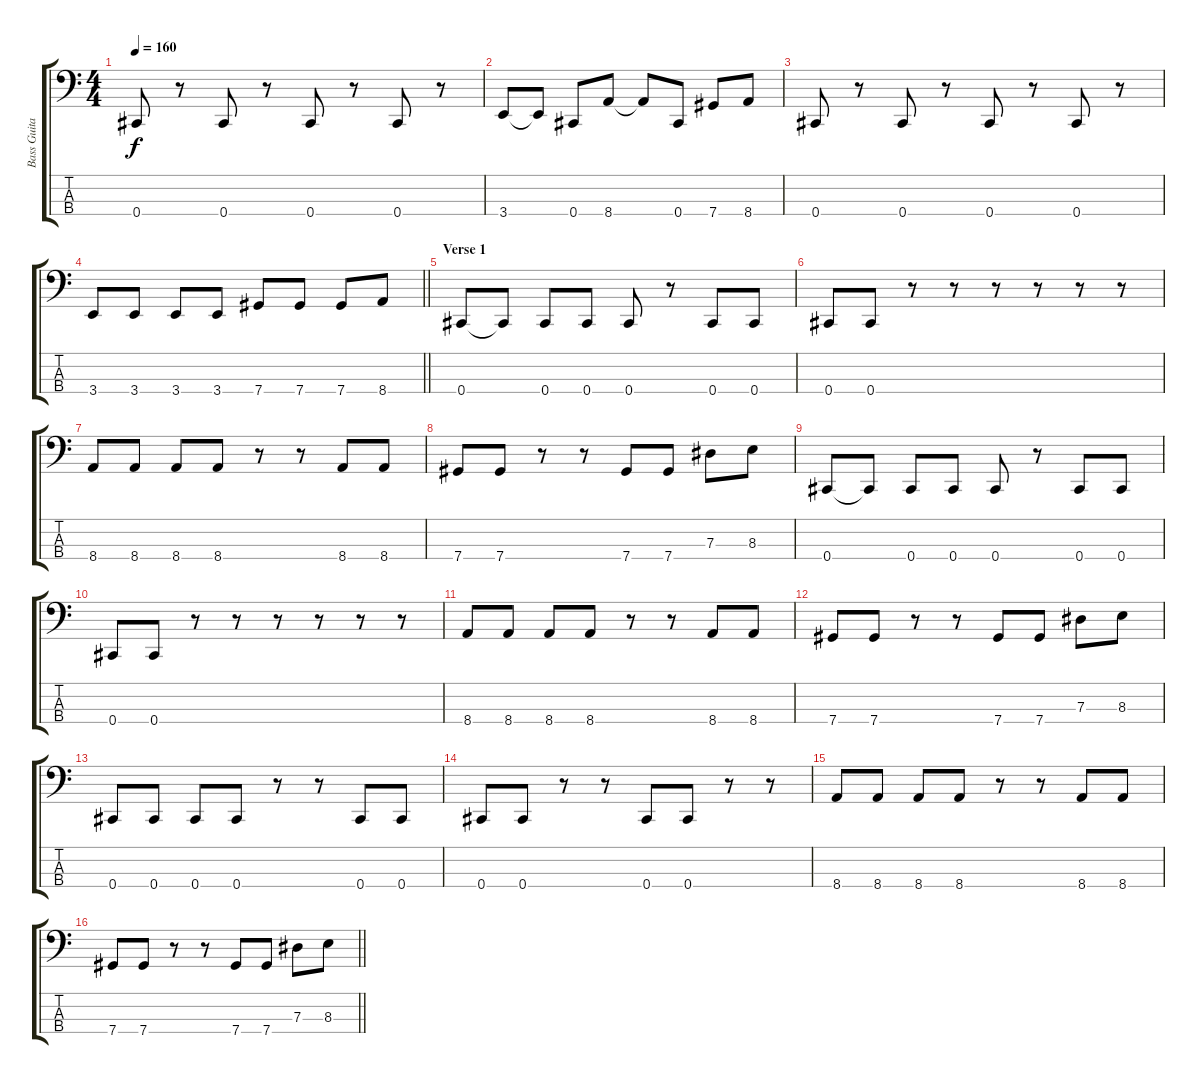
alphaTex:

\track ("Bass Guitar" "Bass Guita") {instrument electricbassfinger}
\staff {score tabs}
\tuning (Gb2 Db2 Ab1 Db1) {hide}
\ts (4 4)
\tempo 160
\clef f4
\ks c
0.4.8{dy f} r.8 0.4.8 r.8 0.4.8 r.8 0.4.8 r.8 |
3.4.8 3.4{t}.8 0.4.8 8.4.8 8.4{t}.8 0.4.8 7.4.8 8.4.8 |
0.4.8 r.8 0.4.8 r.8 0.4.8 r.8 0.4.8 r.8 |
\barLineRight lightlight
3.4.8 3.4.8 3.4.8 3.4.8 7.4.8 7.4.8 7.4.8 8.4.8 |
\section ("" "Verse 1")
0.4.8 0.4{t}.8 0.4.8 0.4.8 0.4.8 r.8 0.4.8 0.4.8 |
0.4.8 0.4.8 r.8 r.8 r.8 r.8 r.8 r.8 |
8.4.8 8.4.8 8.4.8 8.4.8 r.8 r.8 8.4.8 8.4.8 |
7.4.8 7.4.8 r.8 r.8 7.4.8 7.4.8 7.3.8 8.3.8 |
0.4.8 0.4{t}.8 0.4.8 0.4.8 0.4.8 r.8 0.4.8 0.4.8 |
0.4.8 0.4.8 r.8 r.8 r.8 r.8 r.8 r.8 |
8.4.8 8.4.8 8.4.8 8.4.8 r.8 r.8 8.4.8 8.4.8 |
7.4.8 7.4.8 r.8 r.8 7.4.8 7.4.8 7.3.8 8.3.8 |
0.4.8 0.4.8 0.4.8 0.4.8 r.8 r.8 0.4.8 0.4.8 |
0.4.8 0.4.8 r.8 r.8 0.4.8 0.4.8 r.8 r.8 |
8.4.8 8.4.8 8.4.8 8.4.8 r.8 r.8 8.4.8 8.4.8 |
\barLineRight lightlight
7.4.8 7.4.8 r.8 r.8 7.4.8 7.4.8 7.3.8 8.3.8
